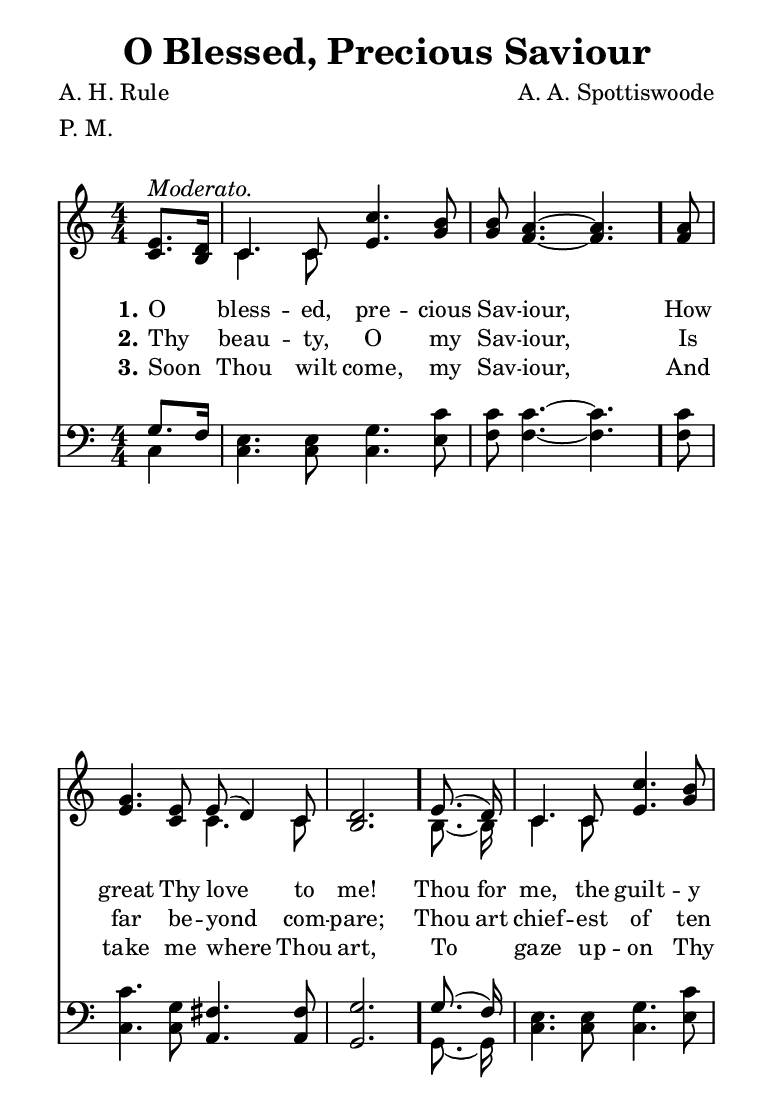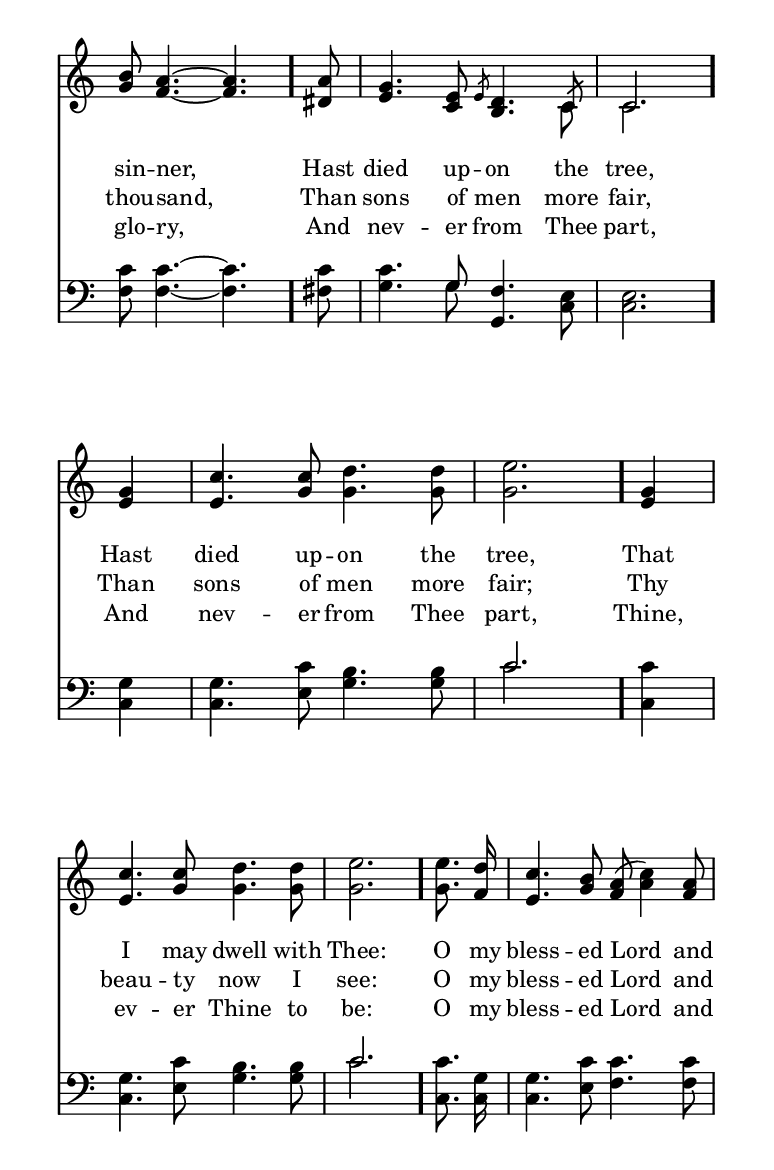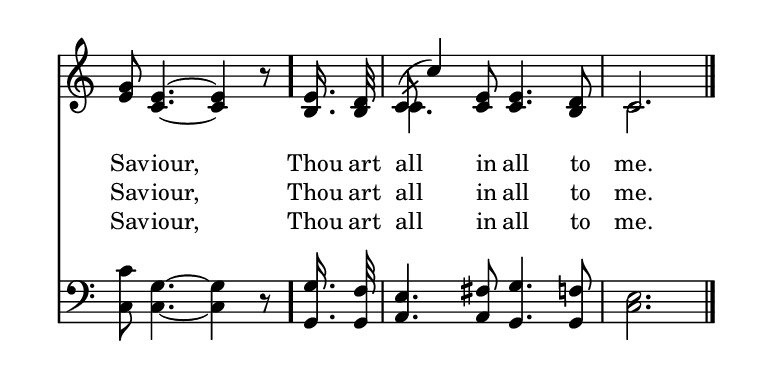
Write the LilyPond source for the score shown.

\include "common/global.ily"
\paper {
  \include "common/paper.ily"
}

\header{
  hymnnumber = "245"
  title = "O Blessed, Precious Saviour"
  tunename = ""
  meter = "P. M."
  poet = "A. H. Rule"
  composer = "A. A. Spottiswoode"
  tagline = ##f
}

global = {
  \include "common/overrides.ily"
  \override Staff.TimeSignature.style = #'numbered
  \time 4/4
  \override Score.MetronomeMark.transparent = ##t % hide all fermata changes too
  \tempo 4=90
  \key c \major
  \partial 4
  \autoBeamOff
}

notesSoprano = {
\global
\relative c' {

  e8.^\markup{\italic Moderato.}[ d16] | c4. c8 c'4. b8 | b8 a4. ~ a4.
  a8 | g4. e8 e8( d4) c8 | d2.
  e8.( d16) | c4. c8 c'4. b8 | b8 a4. ~ a4.
  a8 | g4. e8 \slashedGrace e8 d4. c8 | c2.

  g'4 | c4. c8 d4. d8 | e2.
  g,4 | c4. c8 d4. d8 | e2.
  e8. d16 | c4. b8 a8( c4) a8 | g8 e4. ~ e4 r8
  e16. d32 | c8( c'4) e,8 e4. d8 | c2.

  \bar "|."

}
}

notesAlto = {
\global
\relative e' {

  c8.[ b16] | c4. c8 e4. g8 | g f4. ~ f4.
  f8 | e4. c8 c4. c8 | b2. \eogbreak
  b8. ~ b16 | c4. c8 e4. g8 | g f4. ~ f4.
  dis8 | e4. c8 b4. c8 | c2. \eogbreak

  e4 | e4. g8 g4. g8 | g2.
  e4 | e4. g8 g4. g8 | g2. \eogbreak
  g8. f16 | e4. g8 f8( a4) f8 | e8 c4. ~ c4 r8
  b16. b32 | c4. c8 c4. b8 | c2. \eogbreak

}
}

notesTenor = {
\global
\relative a {

  g8.[ f16] | e4. e8 g4. c8 | c8 c4. ~ c4.
  c8 | c4. g8 fis4. fis8 | g2.
  g8.( f16) | e4. e8 g4. c8 | c8 c4. ~ c4.
  c8 | c4. g8 f4. e8 | e2.

  g4 | g4. c8 b4. b8 | c2.
  c4 | g4. c8 b4. b8 | c2.
  c8. g16 | g4. c8 c4. c8 | c8 g4. ~ g4 r8
  g16. f32 | e4. fis8 g4. f8 | e2.

}
}

notesBass = {
\global
\relative f {

  c4 | c4. c8 c4. e8 | f8 f4. ~ f4.
  f8 | c4. c8 a4. a8 | g2.
  g8. ~ g16 | c4. c8 c4. e8 | f8 f4. ~ f4.
  fis8 | g4. g8 g,4. c8 | c2.

  c4 | c4. e8 g4. g8 | c2.
  c,4 | c4. e8 g4. g8 | c2.
  c,8. c16 | c4. e8 f4. f8 | c8 c4. ~ c4 r8
  g16. g32 | a4. a8 g4. g8 | c2.

}
}

wordsA = \lyricmode {
\set stanza = "1."

O bless -- ed, pre -- cious Sav -- iour, \bar "."
How great Thy love to me! \bar "."
{ \mon } Thou for { \moff } me, the guilt -- y sin -- ner, \bar "."
Hast died up -- on the tree, \bar "."
Hast died up -- on the tree, \bar "."
That I may dwell with Thee: \bar "."
O my bless -- ed Lord and Sav -- iour, \bar "."
Thou art all in all to me. \bar "."

}

wordsB = \lyricmode {
\set stanza = "2."

Thy beau -- ty, O my Sav -- iour,
Is far be -- yond com -- pare;
{ \mon } Thou art { \moff } chief -- est of ten thou -- sand,
Than sons of men more fair,
Than sons of men more fair;
Thy beau -- ty now I see:
O my bless -- ed Lord and Sav -- iour,
Thou art all in all to me.

}

wordsC = \lyricmode {
\set stanza = "3."

Soon Thou wilt come, my Sav -- iour,
And take me where Thou art,
To gaze up -- on Thy glo -- ry,
And nev -- er from Thee part,
And nev -- er from Thee part,
Thine, ev -- er Thine to be:
O my bless -- ed Lord and Sav -- iour,
Thou art all in all to me.

}

\score {
  \context ChoirStaff <<
    \context Staff = upper <<
      \set Staff.autoBeaming = ##f
      \set ChoirStaff.systemStartDelimiter = #'SystemStartBar
      \set ChoirStaff.printPartCombineTexts = ##f
      \partcombine #'(2 . 11) \notesSoprano \notesAlto
      \context NullVoice = sopranos { \voiceOne << \notesSoprano >> }
      \context Lyrics = one   \lyricsto sopranos \wordsA
      \context Lyrics = two   \lyricsto sopranos \wordsB
      \context Lyrics = three \lyricsto sopranos \wordsC
    >>
    \context Staff = men <<
      \set Staff.autoBeaming = ##f
      \clef bass
      \set ChoirStaff.printPartCombineTexts = ##f
      \partcombine #'(2 . 11) \notesTenor \notesBass
    >>
  >>
  \layout {
    \include "common/layout.ily"
  }
  #(cond ((ly:get-option 'eog-midi-permitted) #{ \midi{
    \include "common/midi.ily"
  } #}))
}

\version "2.19.49"  % necessary for upgrading to future LilyPond versions.

% vi:set et ts=2 sw=2 ai nocindent syntax=lilypond:
